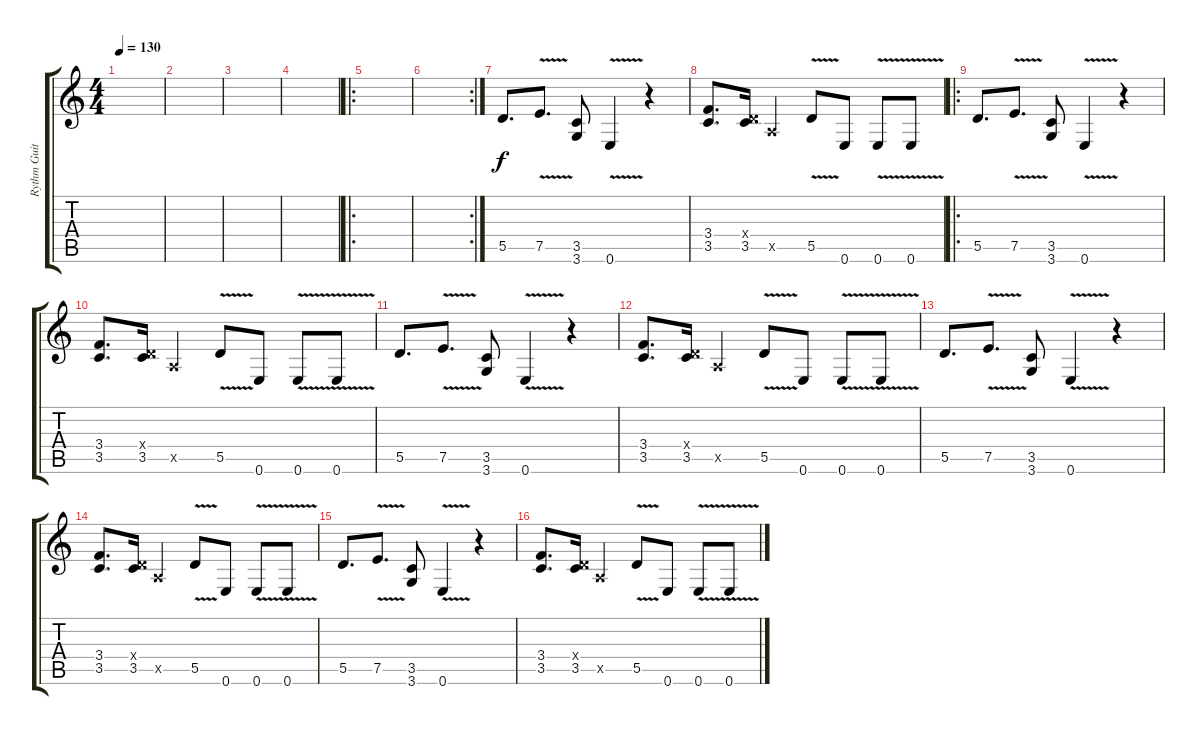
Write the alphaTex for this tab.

\track ("Rythm Guitar2" "Rythm Guit") {instrument distortionguitar}
\staff {score tabs}
\tuning (E4 B3 G3 D3 A2 E2) {hide}
\ts (4 4)
\tempo 130
\clef g2
\ks c
|
|
|
|
\ro
|
\rc 2
|
5.5.8{d} 7.5{v}.8{d} (3.5 3.6).8 0.6{v}.4 r.4 |
(3.4 3.5).8{d} (0.4{x} 3.5).16 0.5{x}.4 5.5{v}.8 0.6.8 0.6{v}.8 0.6{v}.8 |
\ro
5.5.8{d} 7.5{v}.8{d} (3.5 3.6).8 0.6{v}.4 r.4 |
(3.4 3.5).8{d} (0.4{x} 3.5).16 0.5{x}.4 5.5{v}.8 0.6.8 0.6{v}.8 0.6{v}.8 |
5.5.8{d} 7.5{v}.8{d} (3.5 3.6).8 0.6{v}.4 r.4 |
(3.4 3.5).8{d} (0.4{x} 3.5).16 0.5{x}.4 5.5{v}.8 0.6.8 0.6{v}.8 0.6{v}.8 |
5.5.8{d} 7.5{v}.8{d} (3.5 3.6).8 0.6{v}.4 r.4 |
(3.4 3.5).8{d} (0.4{x} 3.5).16 0.5{x}.4 5.5{v}.8 0.6.8 0.6{v}.8 0.6{v}.8 |
5.5.8{d} 7.5{v}.8{d} (3.5 3.6).8 0.6{v}.4 r.4 |
(3.4 3.5).8{d} (0.4{x} 3.5).16 0.5{x}.4 5.5{v}.8 0.6.8 0.6{v}.8 0.6{v}.8
